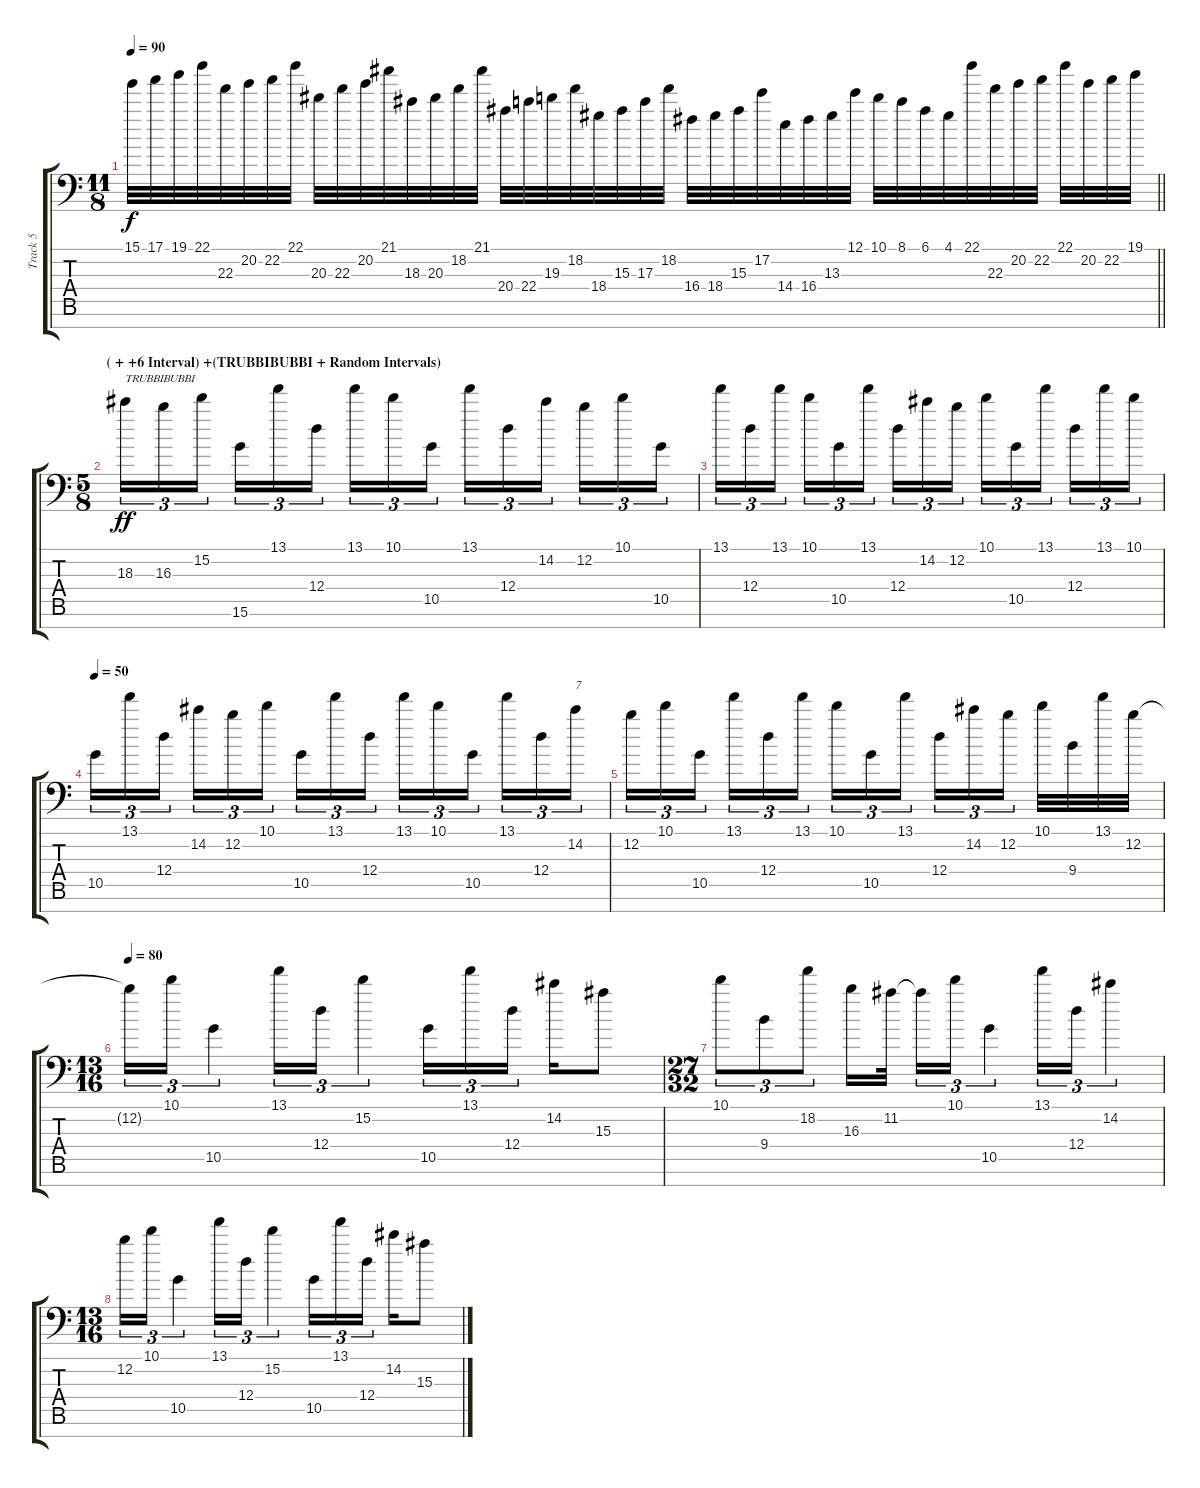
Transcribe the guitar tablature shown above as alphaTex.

\track ("Track 5" "Track 5") {instrument distortionguitar}
\staff {score tabs}
\tuning (E4 B3 G3 D3 A2 E2 A1) {hide}
\ts (11 8)
\tempo 90
\clef f4
\barLineRight lightlight
\ks c
15.1.32{dy f} 17.1.32 19.1.32 22.1.32 22.3.32 20.2.32 22.2.32 22.1.32 20.3.32 22.3.32 20.2.32 21.1.32 18.3.32 20.3.32 18.2.32 21.1.32 20.4.32 22.4.32 19.3.32 18.2.32 18.4.32 15.3.32 17.3.32 18.2.32 16.4.32 18.4.32 15.3.32 17.2.32 14.4.32 16.4.32 13.3.32 12.1.32 10.1.32 8.1.32 6.1.32 4.1.32 22.1.32 22.3.32 20.2.32 22.2.32 22.1.32 20.2.32 22.2.32 19.1.32 |
\ts (5 8)
\section ("" "( + +6 Interval) +(TRUBBIBUBBI + Random Intervals)")
18.3.16{tu (3 2) txt "TRUBBIBUBBI" dy ff} 16.3.16{tu (3 2)} 15.2.16{tu (3 2)} 15.6.16{tu (3 2)} 13.1.16{tu (3 2)} 12.4.16{tu (3 2)} 13.1.16{tu (3 2)} 10.1.16{tu (3 2)} 10.5.16{tu (3 2)} 13.1.16{tu (3 2)} 12.4.16{tu (3 2)} 14.2.16{tu (3 2)} 12.2.16{tu (3 2)} 10.1.16{tu (3 2)} 10.5.16{tu (3 2)} |
13.1.16{tu (3 2)} 12.4.16{tu (3 2)} 13.1.16{tu (3 2)} 10.1.16{tu (3 2)} 10.5.16{tu (3 2)} 13.1.16{tu (3 2)} 12.4.16{tu (3 2)} 14.2.16{tu (3 2)} 12.2.16{tu (3 2)} 10.1.16{tu (3 2)} 10.5.16{tu (3 2)} 13.1.16{tu (3 2)} 12.4.16{tu (3 2)} 13.1.16{tu (3 2)} 10.1.16{tu (3 2)} |
\tempo 50
10.5.16{tu (3 2)} 13.1.16{tu (3 2)} 12.4.16{tu (3 2)} 14.2.16{tu (3 2)} 12.2.16{tu (3 2)} 10.1.16{tu (3 2)} 10.5.16{tu (3 2)} 13.1.16{tu (3 2)} 12.4.16{tu (3 2)} 13.1.16{tu (3 2)} 10.1.16{tu (3 2)} 10.5.16{tu (3 2)} 13.1.16{tu (3 2)} 12.4.16{tu (3 2)} 14.2.16{tu (3 2) txt "7"} |
12.2.16{tu (3 2)} 10.1.16{tu (3 2)} 10.5.16{tu (3 2)} 13.1.16{tu (3 2)} 12.4.16{tu (3 2)} 13.1.16{tu (3 2)} 10.1.16{tu (3 2)} 10.5.16{tu (3 2)} 13.1.16{tu (3 2)} 12.4.16{tu (3 2)} 14.2.16{tu (3 2)} 12.2.16{tu (3 2)} 10.1.32 9.4.32 13.1.32 12.2.32 |
\ts (13 16)
\tempo 80
12.2{t}.16{tu (3 2)} 10.1.16{tu (3 2)} 10.5.4{tu (3 2)} 13.1.16{tu (3 2)} 12.4.16{tu (3 2)} 15.2.4{tu (3 2)} 10.5.16{tu (3 2)} 13.1.16{tu (3 2)} 12.4.16{tu (3 2)} 14.2.16 15.3.8 |
\ts (27 32)
10.1.8{tu (3 2)} 9.4.8{tu (3 2)} 18.2.8{tu (3 2)} 16.3.16 11.2.32 11.2{t}.16{tu (3 2)} 10.1.16{tu (3 2)} 10.5.4{tu (3 2)} 13.1.16{tu (3 2)} 12.4.16{tu (3 2)} 14.2.4{tu (3 2)} |
\ts (13 16)
12.2.16{tu (3 2)} 10.1.16{tu (3 2)} 10.5.4{tu (3 2)} 13.1.16{tu (3 2)} 12.4.16{tu (3 2)} 15.2.4{tu (3 2)} 10.5.16{tu (3 2)} 13.1.16{tu (3 2)} 12.4.16{tu (3 2)} 14.2.16 15.3.8
